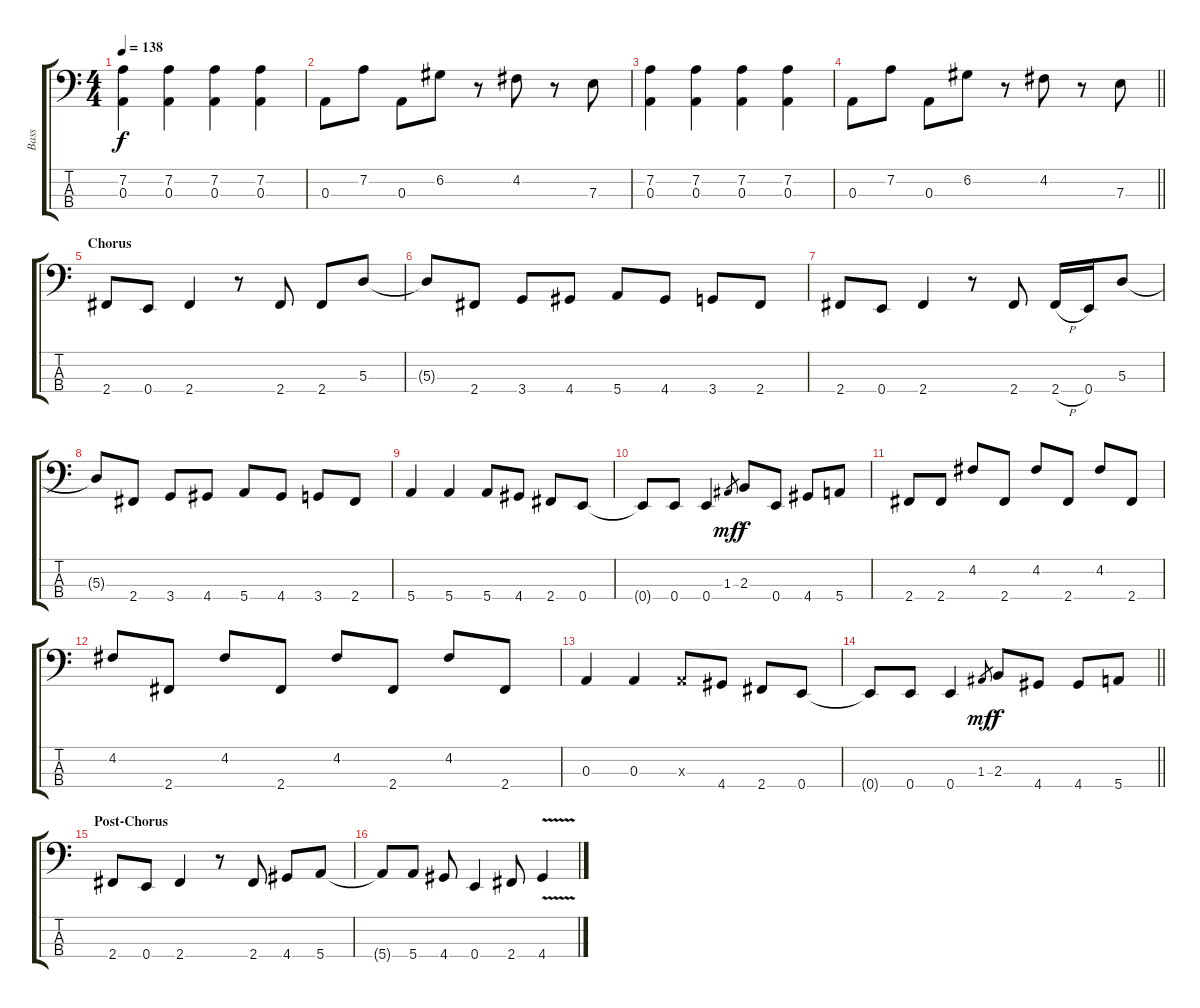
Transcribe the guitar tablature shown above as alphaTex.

\track ("Bass" "Bass") {instrument electricbasspick}
\staff {score tabs}
\tuning (G2 D2 A1 E1) {hide}
\ts (4 4)
\tempo 138
\clef f4
\ks c
(7.2 0.3).4{dy f} (7.2 0.3).4 (7.2 0.3).4 (7.2 0.3).4 |
0.3.8 7.2.8 0.3.8 6.2.8 r.8 4.2.8 r.8 7.3.8 |
(7.2 0.3).4 (7.2 0.3).4 (7.2 0.3).4 (7.2 0.3).4 |
\barLineRight lightlight
0.3.8 7.2.8 0.3.8 6.2.8 r.8 4.2.8 r.8 7.3.8 |
\section ("" "Chorus")
2.4.8 0.4.8 2.4.4 r.8 2.4.8 2.4.8 5.3.8 |
5.3{t}.8 2.4.8 3.4.8 4.4.8 5.4.8 4.4.8 3.4.8 2.4.8 |
2.4.8 0.4.8 2.4.4 r.8 2.4.8 2.4{h}.16 0.4.16 5.3.8 |
5.3{t}.8 2.4.8 3.4.8 4.4.8 5.4.8 4.4.8 3.4.8 2.4.8 |
5.4.4 5.4.4 5.4.8 4.4.8 2.4.8 0.4.8 |
0.4{t}.8 0.4.8 0.4.4 1.3.8{gr dy mf} 2.3.8{dy f} 0.4.8 4.4.8 5.4.8 |
2.4.8 2.4.8 4.2.8 2.4.8 4.2.8 2.4.8 4.2.8 2.4.8 |
4.2.8 2.4.8 4.2.8 2.4.8 4.2.8 2.4.8 4.2.8 2.4.8 |
0.3.4 0.3.4 0.3{x}.8 4.4.8 2.4.8 0.4.8 |
\barLineRight lightlight
0.4{t}.8 0.4.8 0.4.4 1.3.8{gr dy mf} 2.3.8{dy f} 4.4.8 4.4.8 5.4.8 |
\section ("" "Post-Chorus")
2.4.8 0.4.8 2.4.4 r.8 2.4.8 4.4.8 5.4.8 |
5.4{t}.8 5.4.8 4.4.8 0.4.4 2.4.8 4.4{v}.4
